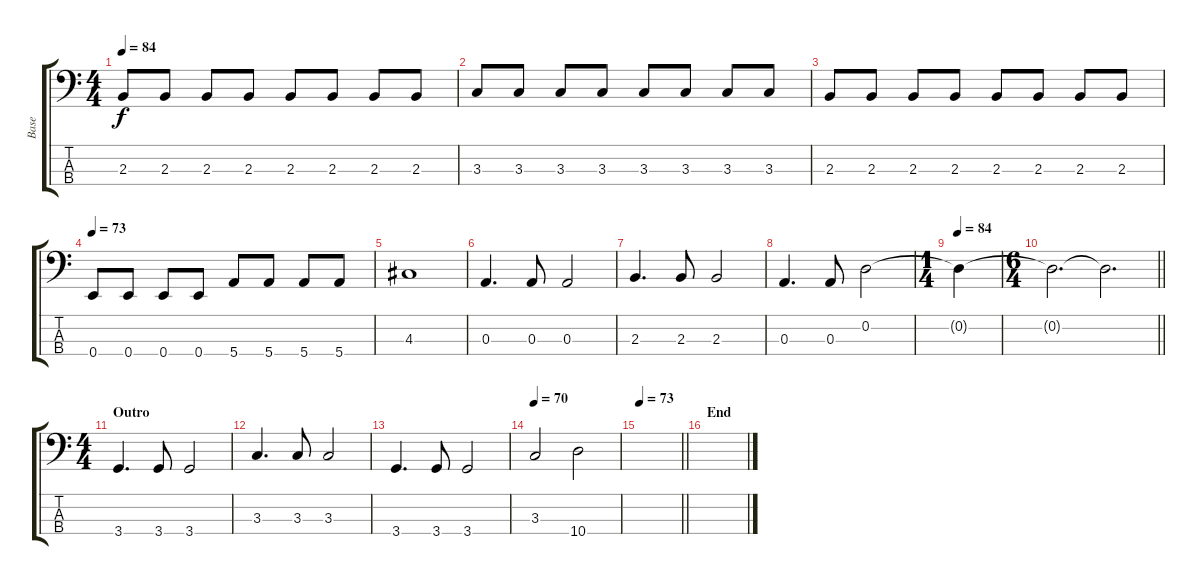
\track ("Base" "Base") {instrument electricbassfinger}
\staff {score tabs}
\tuning (G2 D2 A1 E1) {hide}
\ts (4 4)
\tempo 84
\clef f4
\ks c
2.3.8{dy f} 2.3.8 2.3.8 2.3.8 2.3.8 2.3.8 2.3.8 2.3.8 |
3.3.8 3.3.8 3.3.8 3.3.8 3.3.8 3.3.8 3.3.8 3.3.8 |
2.3.8 2.3.8 2.3.8 2.3.8 2.3.8 2.3.8 2.3.8 2.3.8 |
\tempo 73
0.4.8 0.4.8 0.4.8 0.4.8 5.4.8 5.4.8 5.4.8 5.4.8 |
4.3.1 |
0.3.4{d} 0.3.8 0.3.2 |
2.3.4{d} 2.3.8 2.3.2 |
0.3.4{d} 0.3.8 0.2.2 |
\ts (1 4)
\tempo 84
0.2{t}.4 |
\ts (6 4)
\barLineRight lightlight
0.2{t}.2{d} 0.2{t}.2{d} |
\ts (4 4)
\section ("" "Outro")
3.4.4{d} 3.4.8 3.4.2 |
3.3.4{d} 3.3.8 3.3.2 |
3.4.4{d} 3.4.8 3.4.2 |
\tempo 70
3.3.2 10.4.2 |
\tempo 73
\barLineRight lightlight
|
\section ("" "End")
